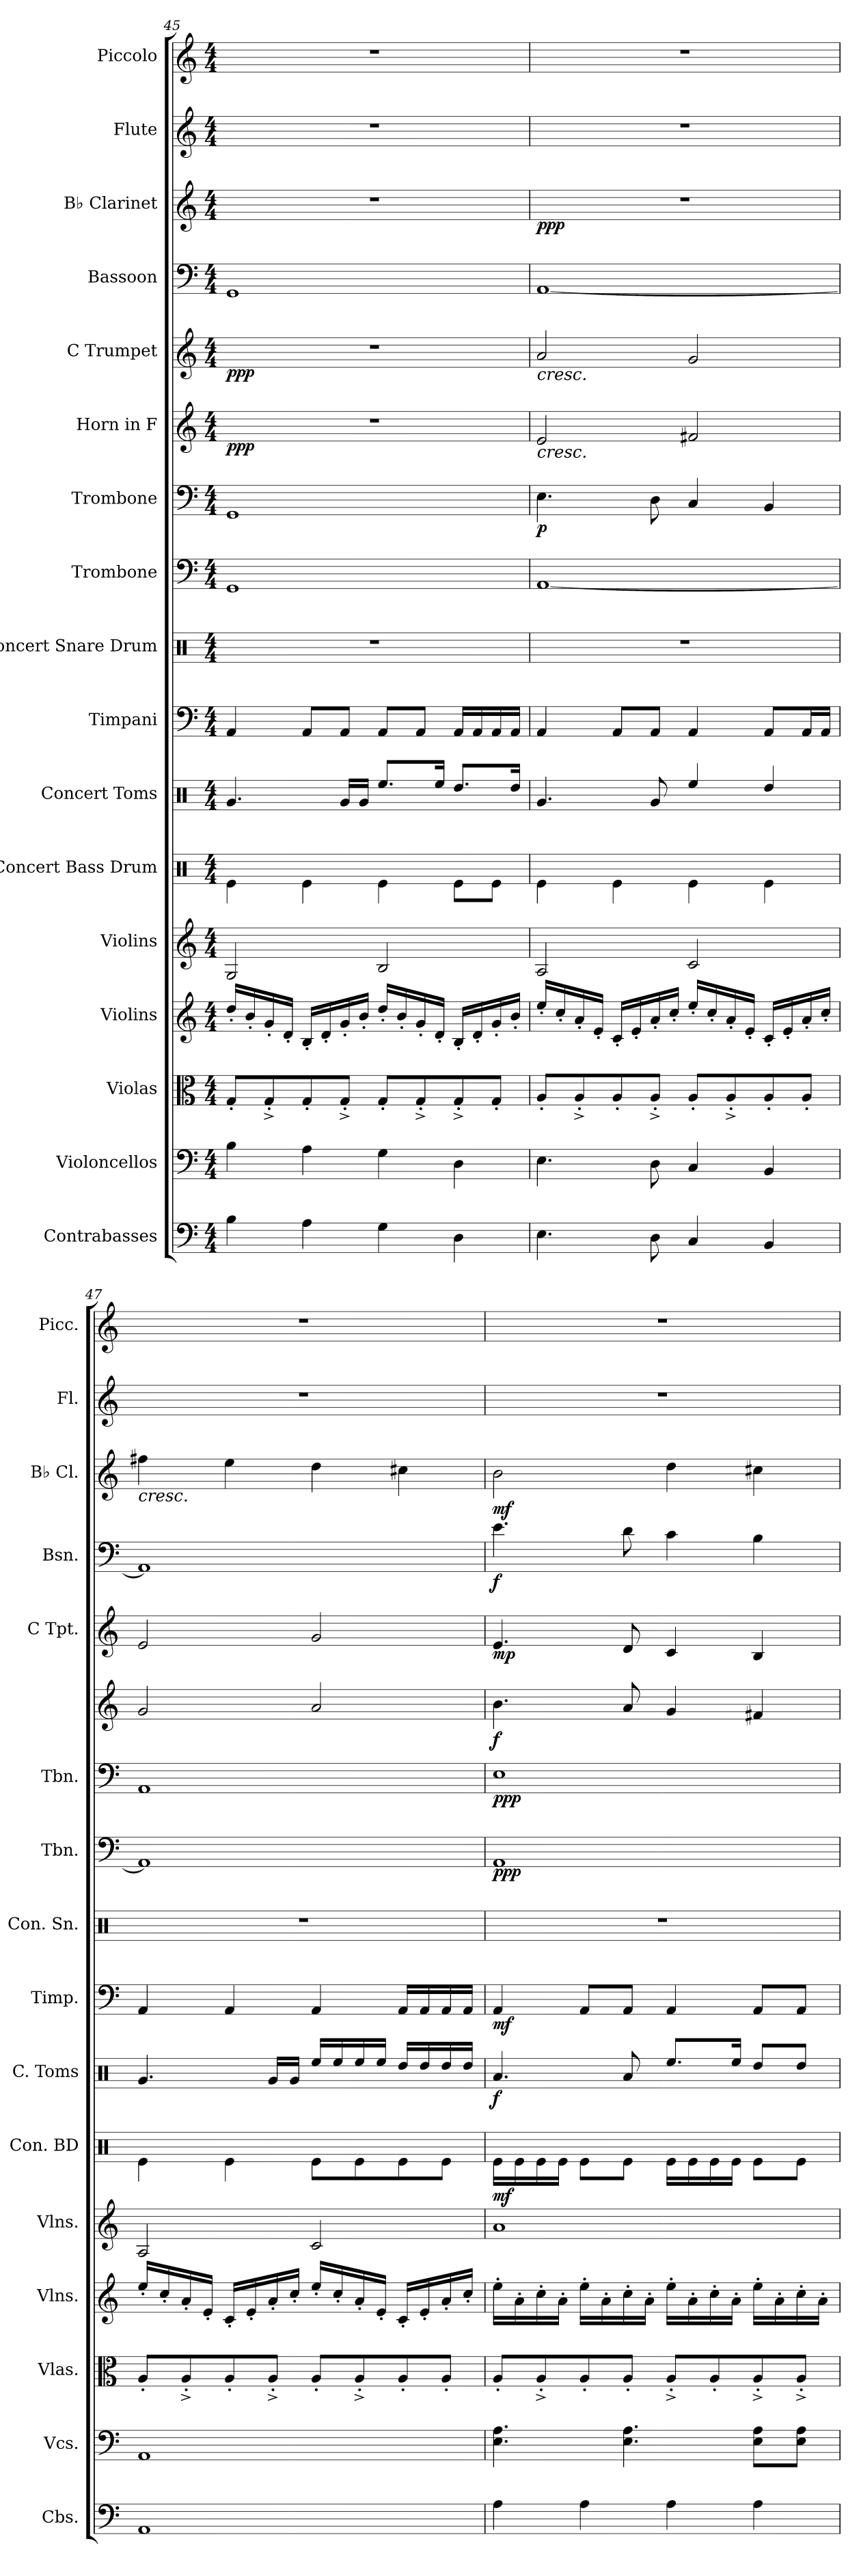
**kern	**kern	**kern	**kern	**kern	**kern	**dynam	**kern	**dynam	**kern	**dynam	**kern	**kern	**dynam	**kern	**dynam	**kern	**dynam	**kern	**dynam	**kern	**dynam	**kern	**dynam	**kern	**kern
*part17	*part16	*part15	*part14	*part13	*part12	*part12	*part11	*part11	*part10	*part10	*part9	*part8	*part8	*part7	*part7	*part6	*part6	*part5	*part5	*part4	*part4	*part3	*part3	*part2	*part1
*staff17	*staff16	*staff15	*staff14	*staff13	*staff12	*staff12	*staff11	*staff11	*staff10	*staff10	*staff9	*staff8	*staff8	*staff7	*staff7	*staff6	*staff6	*staff5	*staff5	*staff4	*staff4	*staff3	*staff3	*staff2	*staff1
*I"Contrabasses	*I"Violoncellos	*I"Violas	*I"Violins	*I"Violins	*I"Concert Bass Drum	*	*I"Concert Toms	*	*I"Timpani	*	*I"Concert Snare Drum	*I"Trombone	*	*I"Trombone	*	*I"Horn in F	*	*I"C Trumpet	*	*I"Bassoon	*	*I"B♭ Clarinet	*	*I"Flute	*I"Piccolo
*I'Cbs.	*I'Vcs.	*I'Vlas.	*I'Vlns.	*I'Vlns.	*I'Con. BD	*	*I'C. Toms	*	*I'Timp.	*	*I'Con. Sn.	*I'Tbn.	*	*I'Tbn.	*	*	*	*I'C Tpt.	*	*I'Bsn.	*	*I'B♭ Cl.	*	*I'Fl.	*I'Picc.
*clefF4	*clefF4	*clefC3	*clefG2	*clefG2	*clefX	*	*clefX	*	*clefF4	*	*clefX	*clefF4	*	*clefF4	*	*clefG2	*	*clefG2	*	*clefF4	*	*clefG2	*	*clefG2	*clefG2
*ITrd7c12	*	*	*	*	*	*	*	*	*	*	*	*	*	*	*	*ITrd4c7	*	*	*	*	*	*ITrd1c2	*	*	*ITrd-7c-12
*k[]	*k[]	*k[]	*k[]	*k[]	*k[]	*	*k[]	*	*k[]	*	*k[]	*k[]	*	*k[]	*	*k[b-]	*	*k[]	*	*k[]	*	*k[b-e-]	*	*k[]	*k[]
*M4/4	*M4/4	*M4/4	*M4/4	*M4/4	*M4/4	*	*M4/4	*	*M4/4	*	*M4/4	*M4/4	*	*M4/4	*	*M4/4	*	*M4/4	*	*M4/4	*	*M4/4	*	*M4/4	*M4/4
=45	=45	=45	=45	=45	=45	=45	=45	=45	=45	=45	=45	=45	=45	=45	=45	=45	=45	=45	=45	=45	=45	=45	=45	=45	=45
!	!	!	!	!	!	!	!	!	!	!	!	!	!	!	!	!	!LO:DY:b	!	!LO:DY:b	!	!	!	!	!	!
4BB\	4B\	8G'/L	16dd'/LL	2G/	4Re\	.	4.Rg/	.	4AA/	.	1r	1GG	.	1GG	.	1r	ppp	1r	ppp	1GG	.	1r	.	1r	1r
.	.	.	16b'/	.	.	.	.	.	.	.	.	.	.	.	.	.	.	.	.	.	.	.	.	.	.
.	.	8G'^/	16g'/	.	.	.	.	.	.	.	.	.	.	.	.	.	.	.	.	.	.	.	.	.	.
.	.	.	16d'/JJ	.	.	.	.	.	.	.	.	.	.	.	.	.	.	.	.	.	.	.	.	.	.
4AA\	4A\	8G'/	16B'/LL	.	4Re\	.	.	.	8AA/L	.	.	.	.	.	.	.	.	.	.	.	.	.	.	.	.
.	.	.	16d'/	.	.	.	.	.	.	.	.	.	.	.	.	.	.	.	.	.	.	.	.	.	.
.	.	8G'^/J	16g'/	.	.	.	16Rg/LL	.	8AA/J	.	.	.	.	.	.	.	.	.	.	.	.	.	.	.	.
.	.	.	16b'/JJ	.	.	.	16Rg/JJ	.	.	.	.	.	.	.	.	.	.	.	.	.	.	.	.	.	.
4GG\	4G\	8G'/L	16dd'/LL	2B/	4Re\	.	8.Ree/L	.	8AA/L	.	.	.	.	.	.	.	.	.	.	.	.	.	.	.	.
.	.	.	16b'/	.	.	.	.	.	.	.	.	.	.	.	.	.	.	.	.	.	.	.	.	.	.
.	.	8G'^/	16g'/	.	.	.	.	.	8AA/J	.	.	.	.	.	.	.	.	.	.	.	.	.	.	.	.
.	.	.	16d'/JJ	.	.	.	16Ree/Jk	.	.	.	.	.	.	.	.	.	.	.	.	.	.	.	.	.	.
4DD\	4D\	8G'^/	16B'/LL	.	8Re\L	.	8.Rdd/L	.	16AA/LL	.	.	.	.	.	.	.	.	.	.	.	.	.	.	.	.
.	.	.	16d'/	.	.	.	.	.	16AA/	.	.	.	.	.	.	.	.	.	.	.	.	.	.	.	.
.	.	8G'/J	16g'/	.	8Re\J	.	.	.	16AA/	.	.	.	.	.	.	.	.	.	.	.	.	.	.	.	.
.	.	.	16b'/JJ	.	.	.	16Rdd/Jk	.	16AA/JJ	.	.	.	.	.	.	.	.	.	.	.	.	.	.	.	.
=46	=46	=46	=46	=46	=46	=46	=46	=46	=46	=46	=46	=46	=46	=46	=46	=46	=46	=46	=46	=46	=46	=46	=46	=46	=46
!	!	!	!	!	!	!	!	!	!	!	!	!	!	!	!	!	!	!LO:TX:b:i:t=cresc.	!	!	!	!	!	!	!
!	!	!	!	!	!	!	!	!	!	!	!	!	!	!	!	!LO:TX:b:i:t=cresc.	!	!	!	!	!	!	!	!	!
!	!	!	!	!	!	!	!	!	!	!	!	!	!	!	!LO:DY:b	!	!	!	!	!	!	!	!LO:DY:b	!	!
4.EE\	4.E\	8A'/L	16ee'/LL	2A/	4Re\	.	4.Rg/	.	4AA/	.	1r	[1AA	.	4.E\	p	2A/	.	2a/	.	[1AA	.	1r	ppp	1r	1r
.	.	.	16cc'/	.	.	.	.	.	.	.	.	.	.	.	.	.	.	.	.	.	.	.	.	.	.
.	.	8A'^/	16a'/	.	.	.	.	.	.	.	.	.	.	.	.	.	.	.	.	.	.	.	.	.	.
.	.	.	16e'/JJ	.	.	.	.	.	.	.	.	.	.	.	.	.	.	.	.	.	.	.	.	.	.
.	.	8A'/	16c'/LL	.	4Re\	.	.	.	8AA/L	.	.	.	.	.	.	.	.	.	.	.	.	.	.	.	.
.	.	.	16e'/	.	.	.	.	.	.	.	.	.	.	.	.	.	.	.	.	.	.	.	.	.	.
8DD\	8D\	8A'^/J	16a'/	.	.	.	8Rg/	.	8AA/J	.	.	.	.	8D\	.	.	.	.	.	.	.	.	.	.	.
.	.	.	16cc'/JJ	.	.	.	.	.	.	.	.	.	.	.	.	.	.	.	.	.	.	.	.	.	.
4CC/	4C/	8A'/L	16ee'/LL	2c/	4Re\	.	4Ree/	.	4AA/	.	.	.	.	4C/	.	2Bn/	.	2g/	.	.	.	.	.	.	.
.	.	.	16cc'/	.	.	.	.	.	.	.	.	.	.	.	.	.	.	.	.	.	.	.	.	.	.
.	.	8A'^/	16a'/	.	.	.	.	.	.	.	.	.	.	.	.	.	.	.	.	.	.	.	.	.	.
.	.	.	16e'/JJ	.	.	.	.	.	.	.	.	.	.	.	.	.	.	.	.	.	.	.	.	.	.
4BBB/	4BB/	8A'/	16c'/LL	.	4Re\	.	4Rdd/	.	8AA/L	.	.	.	.	4BB/	.	.	.	.	.	.	.	.	.	.	.
.	.	.	16e'/	.	.	.	.	.	.	.	.	.	.	.	.	.	.	.	.	.	.	.	.	.	.
.	.	8A'/J	16a'/	.	.	.	.	.	16AA/L	.	.	.	.	.	.	.	.	.	.	.	.	.	.	.	.
.	.	.	16cc'/JJ	.	.	.	.	.	16AA/JJ	.	.	.	.	.	.	.	.	.	.	.	.	.	.	.	.
!!LO:PB:g=z
=47	=47	=47	=47	=47	=47	=47	=47	=47	=47	=47	=47	=47	=47	=47	=47	=47	=47	=47	=47	=47	=47	=47	=47	=47	=47
!	!	!	!	!	!	!	!	!	!	!	!	!	!	!	!	!	!	!	!	!	!	!LO:TX:b:i:t=cresc.	!	!	!
1AAA	1AA	8A'/L	16ee'/LL	2A/	4Re\	.	4.Rg/	.	4AA/	.	1r	1AA]	.	1AA	.	2c/	.	2e/	.	1AA]	.	4een\	.	1r	1r
.	.	.	16cc'/	.	.	.	.	.	.	.	.	.	.	.	.	.	.	.	.	.	.	.	.	.	.
.	.	8A'^/	16a'/	.	.	.	.	.	.	.	.	.	.	.	.	.	.	.	.	.	.	.	.	.	.
.	.	.	16e'/JJ	.	.	.	.	.	.	.	.	.	.	.	.	.	.	.	.	.	.	.	.	.	.
.	.	8A'/	16c'/LL	.	4Re\	.	.	.	4AA/	.	.	.	.	.	.	.	.	.	.	.	.	4dd\	.	.	.
.	.	.	16e'/	.	.	.	.	.	.	.	.	.	.	.	.	.	.	.	.	.	.	.	.	.	.
.	.	8A'^/J	16a'/	.	.	.	16Rg/LL	.	.	.	.	.	.	.	.	.	.	.	.	.	.	.	.	.	.
.	.	.	16cc'/JJ	.	.	.	16Rg/JJ	.	.	.	.	.	.	.	.	.	.	.	.	.	.	.	.	.	.
.	.	8A'/L	16ee'/LL	2c/	8Re\L	.	16Ree/LL	.	4AA/	.	.	.	.	.	.	2d/	.	2g/	.	.	.	4cc\	.	.	.
.	.	.	16cc'/	.	.	.	16Ree/	.	.	.	.	.	.	.	.	.	.	.	.	.	.	.	.	.	.
.	.	8A'^/	16a'/	.	8Re\	.	16Ree/	.	.	.	.	.	.	.	.	.	.	.	.	.	.	.	.	.	.
.	.	.	16e'/JJ	.	.	.	16Ree/JJ	.	.	.	.	.	.	.	.	.	.	.	.	.	.	.	.	.	.
.	.	8A'/	16c'/LL	.	8Re\	.	16Rdd/LL	.	16AA/LL	.	.	.	.	.	.	.	.	.	.	.	.	4bn\	.	.	.
.	.	.	16e'/	.	.	.	16Rdd/	.	16AA/	.	.	.	.	.	.	.	.	.	.	.	.	.	.	.	.
.	.	8A'/J	16a'/	.	8Re\J	.	16Rdd/	.	16AA/	.	.	.	.	.	.	.	.	.	.	.	.	.	.	.	.
.	.	.	16cc'/JJ	.	.	.	16Rdd/JJ	.	16AA/JJ	.	.	.	.	.	.	.	.	.	.	.	.	.	.	.	.
=48	=48	=48	=48	=48	=48	=48	=48	=48	=48	=48	=48	=48	=48	=48	=48	=48	=48	=48	=48	=48	=48	=48	=48	=48	=48
!	!	!	!	!	!	!LO:DY:b	!	!LO:DY:b	!	!LO:DY:b	!	!	!LO:DY:b	!	!LO:DY:b	!	!LO:DY:b	!	!LO:DY:b	!	!LO:DY:b	!	!LO:DY:b	!	!
4AA\	4.E\ 4.A\	8A'/L	16ee'\LL	1a	16Re\LL	mf	4.Ra/	f	4AA/	mf	1r	1AA	ppp	1E	ppp	4.e\	f	4.e/	mp	4.e\	f	2a\	mf	1r	1r
.	.	.	16a'\	.	16Re\	.	.	.	.	.	.	.	.	.	.	.	.	.	.	.	.	.	.	.	.
.	.	8A'^/	16cc'\	.	16Re\	.	.	.	.	.	.	.	.	.	.	.	.	.	.	.	.	.	.	.	.
.	.	.	16a'\JJ	.	16Re\JJ	.	.	.	.	.	.	.	.	.	.	.	.	.	.	.	.	.	.	.	.
4AA\	.	8A'/	16ee'\LL	.	8Re\L	.	.	.	8AA/L	.	.	.	.	.	.	.	.	.	.	.	.	.	.	.	.
.	.	.	16a'\	.	.	.	.	.	.	.	.	.	.	.	.	.	.	.	.	.	.	.	.	.	.
.	4.E\ 4.A\	8A'/J	16cc'\	.	8Re\J	.	8Ra/	.	8AA/J	.	.	.	.	.	.	8d/	.	8d/	.	8d\	.	.	.	.	.
.	.	.	16a'\JJ	.	.	.	.	.	.	.	.	.	.	.	.	.	.	.	.	.	.	.	.	.	.
4AA\	.	8A'^/L	16ee'\LL	.	16Re\LL	.	8.Ree/L	.	4AA/	.	.	.	.	.	.	4c/	.	4c/	.	4c\	.	4cc\	.	.	.
.	.	.	16a'\	.	16Re\	.	.	.	.	.	.	.	.	.	.	.	.	.	.	.	.	.	.	.	.
.	.	8A'/	16cc'\	.	16Re\	.	.	.	.	.	.	.	.	.	.	.	.	.	.	.	.	.	.	.	.
.	.	.	16a'\JJ	.	16Re\JJ	.	16Ree/Jk	.	.	.	.	.	.	.	.	.	.	.	.	.	.	.	.	.	.
4AA\	8E\ 8A\L	8A'^/	16ee'\LL	.	8Re\L	.	8Rdd/L	.	8AA/L	.	.	.	.	.	.	4Bn/	.	4B/	.	4B\	.	4bn\	.	.	.
.	.	.	16a'\	.	.	.	.	.	.	.	.	.	.	.	.	.	.	.	.	.	.	.	.	.	.
.	8E\ 8A\J	8A'^/J	16cc'\	.	8Re\J	.	8Rdd/J	.	8AA/J	.	.	.	.	.	.	.	.	.	.	.	.	.	.	.	.
.	.	.	16a'\JJ	.	.	.	.	.	.	.	.	.	.	.	.	.	.	.	.	.	.	.	.	.	.
=	=	=	=	=	=	=	=	=	=	=	=	=	=	=	=	=	=	=	=	=	=	=	=	=	=
*-	*-	*-	*-	*-	*-	*-	*-	*-	*-	*-	*-	*-	*-	*-	*-	*-	*-	*-	*-	*-	*-	*-	*-	*-	*-
